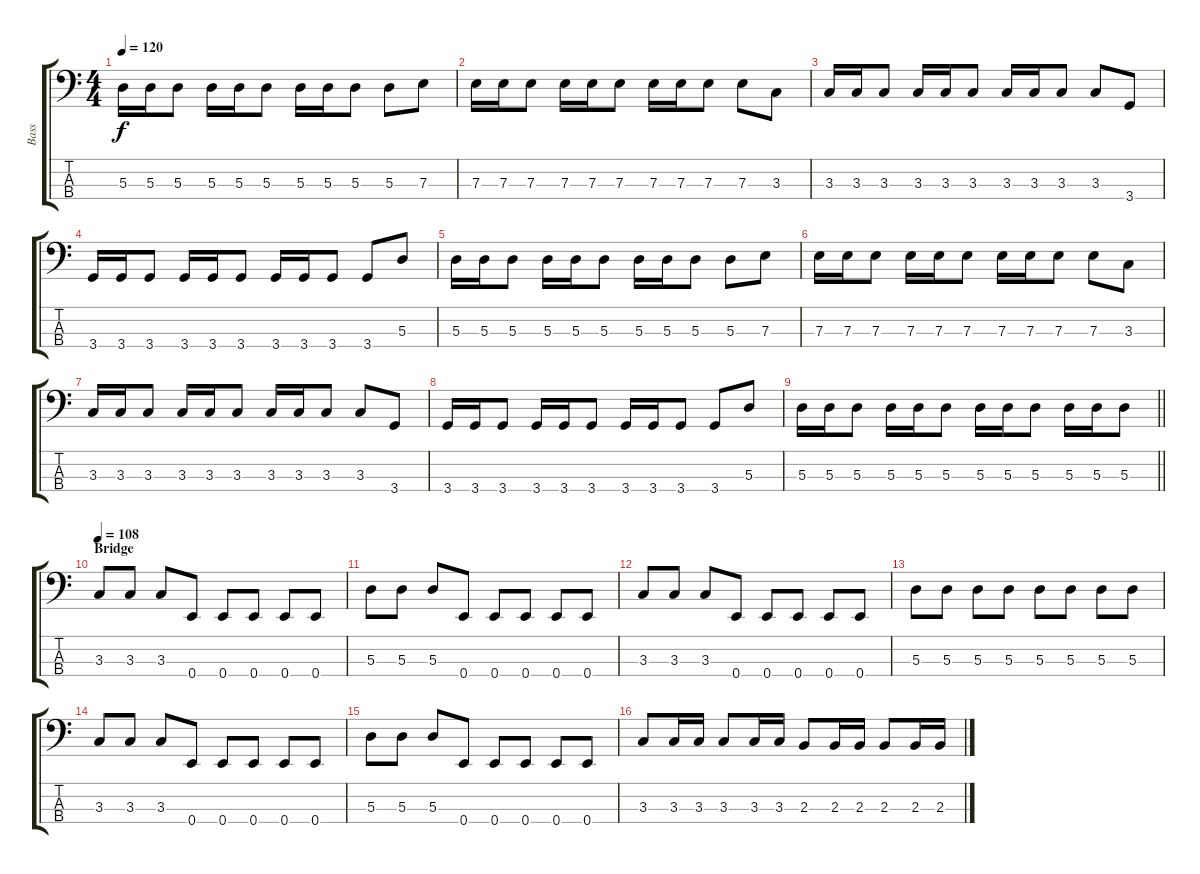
\track ("Bass" "Bass") {instrument electricbassfinger}
\staff {score tabs}
\tuning (G2 D2 A1 E1) {hide}
\ts (4 4)
\tempo 120
\clef f4
\ks c
5.3.16{dy f} 5.3.16 5.3.8 5.3.16 5.3.16 5.3.8 5.3.16 5.3.16 5.3.8 5.3.8 7.3.8 |
7.3.16 7.3.16 7.3.8 7.3.16 7.3.16 7.3.8 7.3.16 7.3.16 7.3.8 7.3.8 3.3.8 |
3.3.16 3.3.16 3.3.8 3.3.16 3.3.16 3.3.8 3.3.16 3.3.16 3.3.8 3.3.8 3.4.8 |
3.4.16 3.4.16 3.4.8 3.4.16 3.4.16 3.4.8 3.4.16 3.4.16 3.4.8 3.4.8 5.3.8 |
5.3.16 5.3.16 5.3.8 5.3.16 5.3.16 5.3.8 5.3.16 5.3.16 5.3.8 5.3.8 7.3.8 |
7.3.16 7.3.16 7.3.8 7.3.16 7.3.16 7.3.8 7.3.16 7.3.16 7.3.8 7.3.8 3.3.8 |
3.3.16 3.3.16 3.3.8 3.3.16 3.3.16 3.3.8 3.3.16 3.3.16 3.3.8 3.3.8 3.4.8 |
3.4.16 3.4.16 3.4.8 3.4.16 3.4.16 3.4.8 3.4.16 3.4.16 3.4.8 3.4.8 5.3.8 |
\barLineRight lightlight
5.3.16 5.3.16 5.3.8 5.3.16 5.3.16 5.3.8 5.3.16 5.3.16 5.3.8 5.3.16 5.3.16 5.3.8 |
\section ("" "Bridge")
\tempo 108
3.3.8 3.3.8 3.3.8 0.4.8 0.4.8 0.4.8 0.4.8 0.4.8 |
5.3.8 5.3.8 5.3.8 0.4.8 0.4.8 0.4.8 0.4.8 0.4.8 |
3.3.8 3.3.8 3.3.8 0.4.8 0.4.8 0.4.8 0.4.8 0.4.8 |
5.3.8 5.3.8 5.3.8 5.3.8 5.3.8 5.3.8 5.3.8 5.3.8 |
3.3.8 3.3.8 3.3.8 0.4.8 0.4.8 0.4.8 0.4.8 0.4.8 |
5.3.8 5.3.8 5.3.8 0.4.8 0.4.8 0.4.8 0.4.8 0.4.8 |
3.3.8 3.3.16 3.3.16 3.3.8 3.3.16 3.3.16 2.3.8 2.3.16 2.3.16 2.3.8 2.3.16 2.3.16
